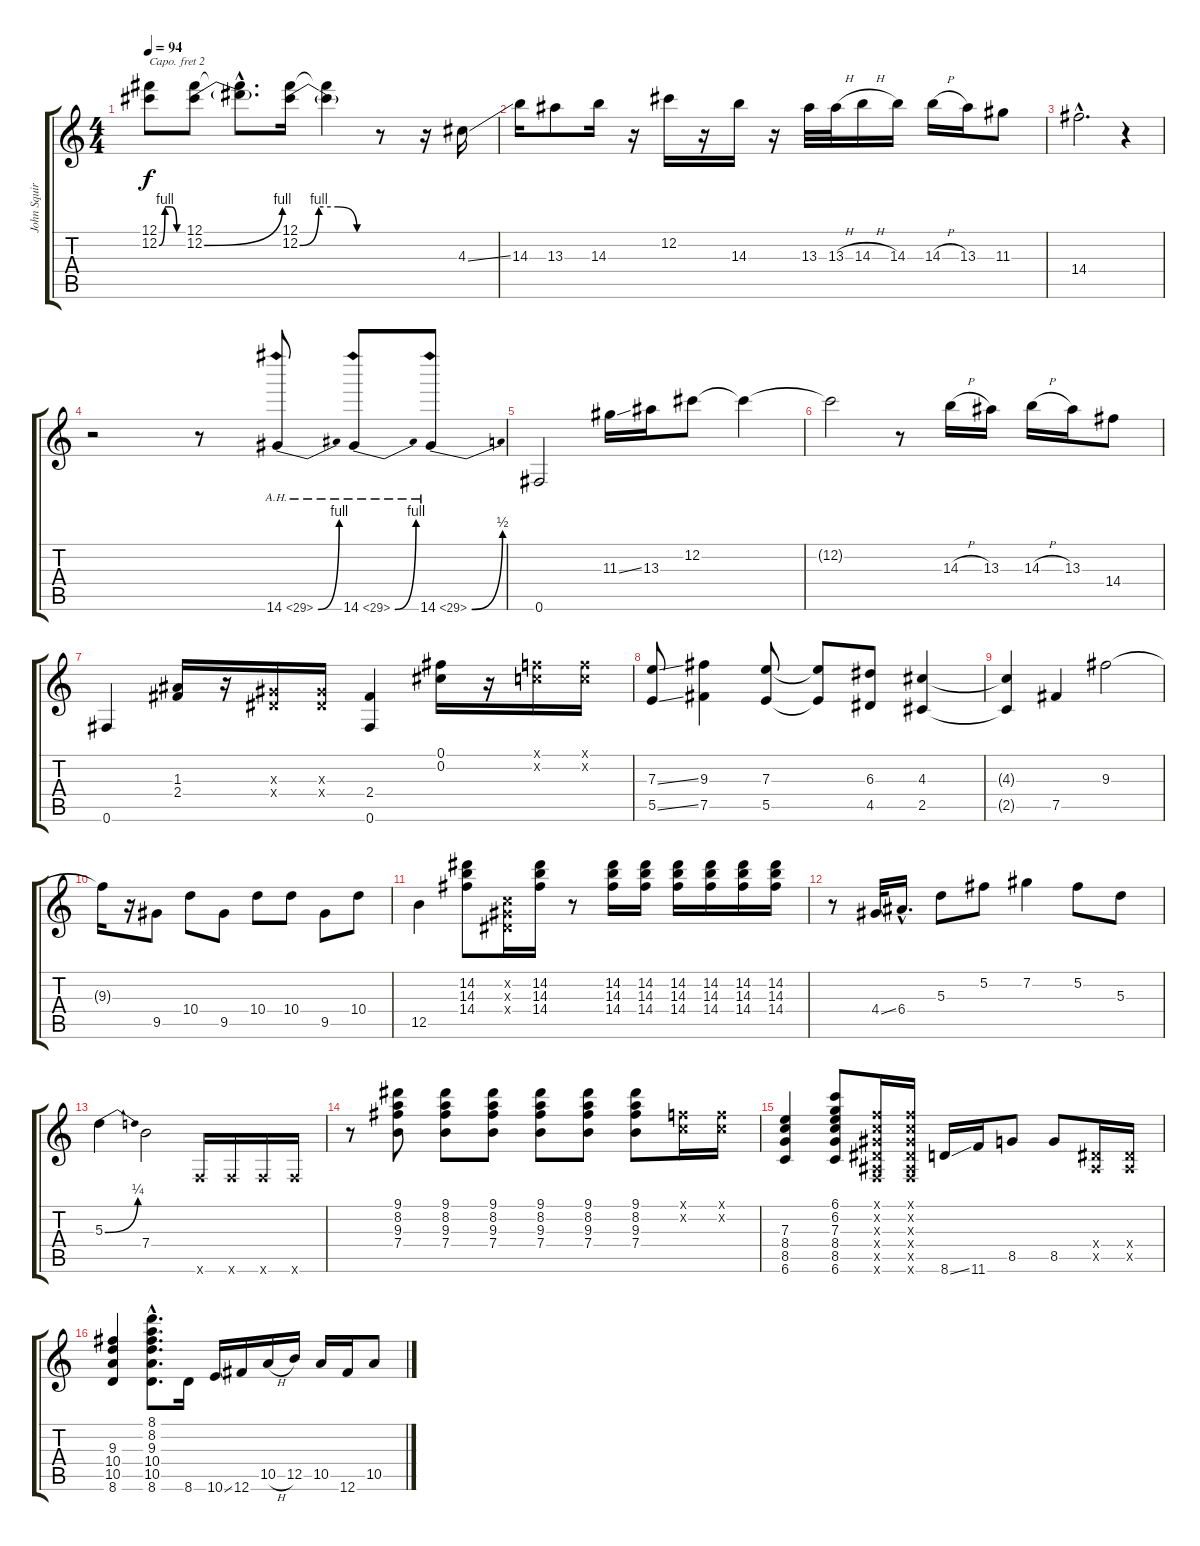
\track ("John Squire (Guitar)" "John Squir") {instrument distortionguitar}
\staff {score tabs}
\capo 2
\tuning (E4 B3 G3 D3 A2 E2) {hide}
\ts (4 4)
\tempo 94
\clef g2
\ks c
(12.1 12.2{be (custom 0 0 15 4 30 4 45 0 60 0)}).8{dy f} (12.1 12.2{be (bend 0 0 60 4)}).8 (12.1{hac t} 12.2{hac t}).8{d} (12.1 12.2{be (custom 0 0 15 4 30 4 45 0 60 0)}).16 (12.1{t} 12.2{t}).4 r.8 r.16 4.3{ss}.16 |
14.3.16 13.3.8 14.3.16 r.16 12.2.16 r.16 14.3.16 r.16 13.3.32 13.3{h}.32 14.3{h}.16 14.3.16 14.3{h}.16 13.3.16 11.3.8 |
14.4{hac}.2{d} r.4 |
r.2 r.8 14.6{be (bend 0 0 60 4) ah 15}.8 14.6{be (bend 0 0 60 4) ah 15}.8 14.6{be (bend 0 0 60 2) ah 15}.8 |
0.6.2 11.3{ss}.16 13.3.16 12.2.8 12.2{t}.4 |
12.2{t}.2 r.8 14.3{h}.16 13.3.16 14.3{h}.16 13.3.16 14.4.8 |
0.6.4 (1.3 2.4).16 r.16 (-1.3{x} -1.4{x}).16 (-1.3{x} -1.4{x}).16 (2.4 0.6).4 (0.1 0.2).16 r.16 (-1.1{x} -1.2{x}).16 (-1.1{x} -1.2{x}).16 |
(7.3{ss} 5.5{ss}).8 (9.3 7.5).4 (7.3 5.5).8 (7.3{t} 5.5{t}).8 (6.3 4.5).8 (4.3 2.5).4 |
(4.3{t} 2.5{t}).4 7.5.4 9.3.2 |
9.3{t}.16 r.16 9.5.8 10.4.8 9.5.8 10.4.8 10.4.8 9.5.8 10.4.8 |
12.5.4 (14.2 14.3 14.4).8 (-1.2{x} -1.3{x} -1.4{x}).16 (14.2 14.3 14.4).16 r.8 (14.2 14.3 14.4).16 (14.2 14.3 14.4).16 (14.2 14.3 14.4).16 (14.2 14.3 14.4).16 (14.2 14.3 14.4).16 (14.2 14.3 14.4).16 |
r.8 4.4{ss}.32 6.4{hac}.16{d} 5.3.8 5.2.8 7.2.4 5.2.8 5.3.8 |
5.3{be (bend 0 0 60 1)}.4 7.4.2 -1.6{x}.16 -1.6{x}.16 -1.6{x}.16 -1.6{x}.16 |
r.8 (9.1 8.2 9.3 7.4).8 (9.1 8.2 9.3 7.4).8 (9.1 8.2 9.3 7.4).8 (9.1 8.2 9.3 7.4).8 (9.1 8.2 9.3 7.4).8 (9.1 8.2 9.3 7.4).8 (-1.1{x} -1.2{x}).16 (-1.1{x} -1.2{x}).16 |
(7.3 8.4 8.5 6.6).4 (6.1 6.2 7.3 8.4 8.5 6.6).8 (-1.1{x} -1.2{x} -1.3{x} -1.4{x} -1.5{x} -1.6{x}).16 (-1.1{x} -1.2{x} -1.3{x} -1.4{x} -1.5{x} -1.6{x}).16 8.6{ss}.16 11.6.16 8.5.8 8.5.8 (-1.4{x} -1.5{x}).16 (-1.4{x} -1.5{x}).16 |
(9.3 10.4 10.5 8.6).4 (8.1{hac} 8.2{hac} 9.3{hac} 10.4{hac} 10.5{hac} 8.6{hac}).8{d} 8.6.16 10.6{ss}.16 12.6.16 10.5{h}.16 12.5.16 10.5.16 12.6.16 10.5.8
